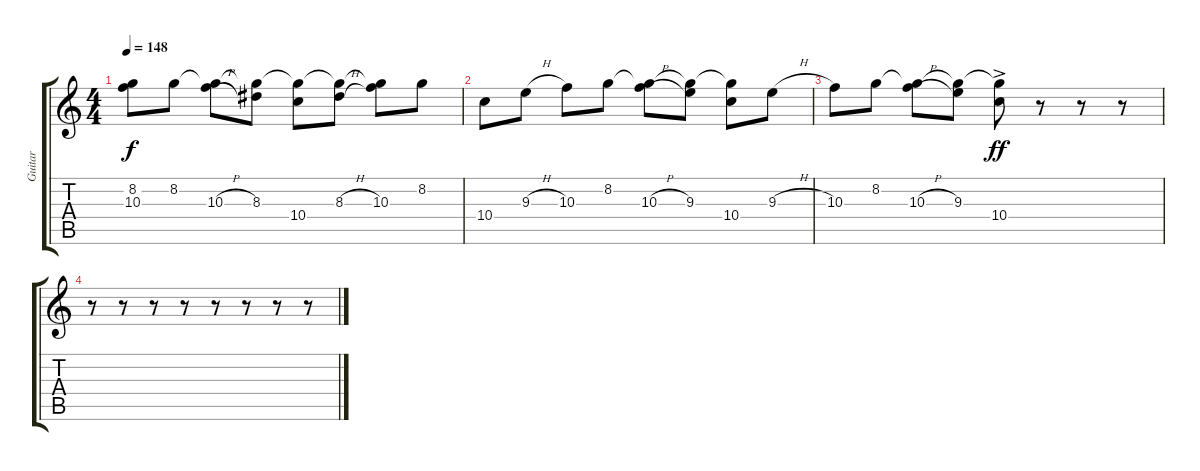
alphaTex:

\track ("Guitar" "Guitar") {instrument overdrivenguitar}
\staff {score tabs}
\tuning (E4 B3 G3 D3 A2 E2) {hide}
\ts (4 4)
\tempo 148
\clef g2
\ks c
(8.2{t} 10.3).8{dy f} 8.2.8 (8.2{t} 10.3{h}).8 (8.2{t} 8.3).8 (8.2{t} 10.4).8 (8.2{t} 8.3{h}).8 (8.2{t} 10.3).8 8.2.8 |
10.4.8 9.3{h}.8 10.3.8 8.2.8 (8.2{t} 10.3{h}).8 (8.2{t} 9.3).8 (8.2{t} 10.4).8 9.3{h}.8 |
10.3.8 8.2.8 (8.2{t} 10.3{h}).8 (8.2{t} 9.3).8 (8.2{t} 10.4{ac}).8{dy ff} r.8 r.8 r.8 |
r.8 r.8 r.8 r.8 r.8 r.8 r.8 r.8
